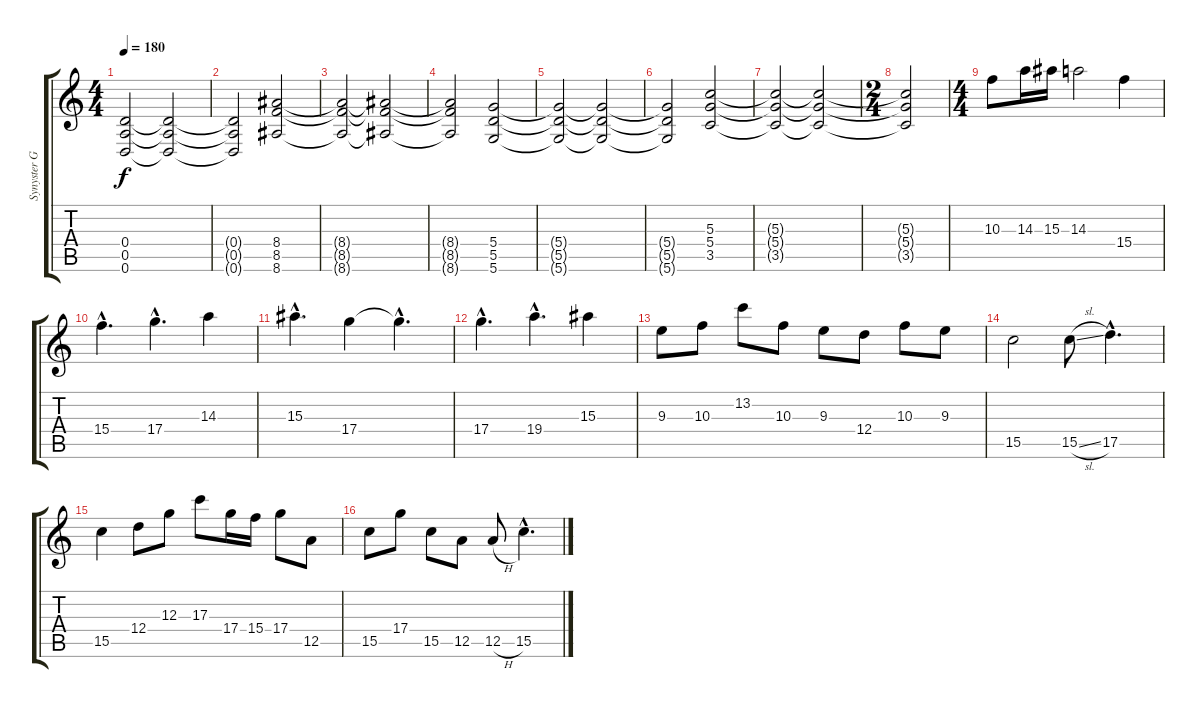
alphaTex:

\track ("Synyster Gates" "Synyster G") {instrument overdrivenguitar}
\staff {score tabs}
\tuning (E4 B3 G3 D3 A2 D2) {hide}
\ts (4 4)
\tempo 180
\clef g2
\ks c
(0.4{t} 0.5{t} 0.6{t}).2{dy f} (0.4{t} 0.5{t} 0.6{t}).2 |
(0.4{t} 0.5{t} 0.6{t}).2 (8.4 8.5 8.6).2 |
(8.4{t} 8.5{t} 8.6{t}).2 (8.4{t} 8.5{t} 8.6{t}).2 |
(8.4{t} 8.5{t} 8.6{t}).2 (5.4 5.5 5.6).2 |
(5.4{t} 5.5{t} 5.6{t}).2 (5.4{t} 5.5{t} 5.6{t}).2 |
(5.4{t} 5.5{t} 5.6{t}).2 (5.3 5.4 3.5).2 |
(5.3{t} 5.4{t} 3.5{t}).2 (5.3{t} 5.4{t} 3.5{t}).2 |
\ts (2 4)
(5.3{t} 5.4{t} 3.5{t}).2 |
\ts (4 4)
10.3.8{instrument acousticguitarsteel} 14.3.16 15.3.16 14.3.2 15.4.4 |
15.4{hac}.4{d} 17.4{hac}.4{d} 14.3.4 |
15.3{hac}.4{d} 17.4.4 17.4{hac t}.4{d} |
17.4{hac}.4{d} 19.4{hac}.4{d} 15.3.4 |
9.3.8 10.3.8 13.2.8 10.3.8 9.3.8 12.4.8 10.3.8 9.3.8 |
15.5.2 15.5{sl}.8 17.5{hac}.4{d} |
15.5.4 12.4.8 12.3.8 17.3.8 17.4.16 15.4.16 17.4.8 12.5.8 |
15.5.8 17.4.8 15.5.8 12.5.8 12.5{h}.8 15.5{hac}.4{d}
